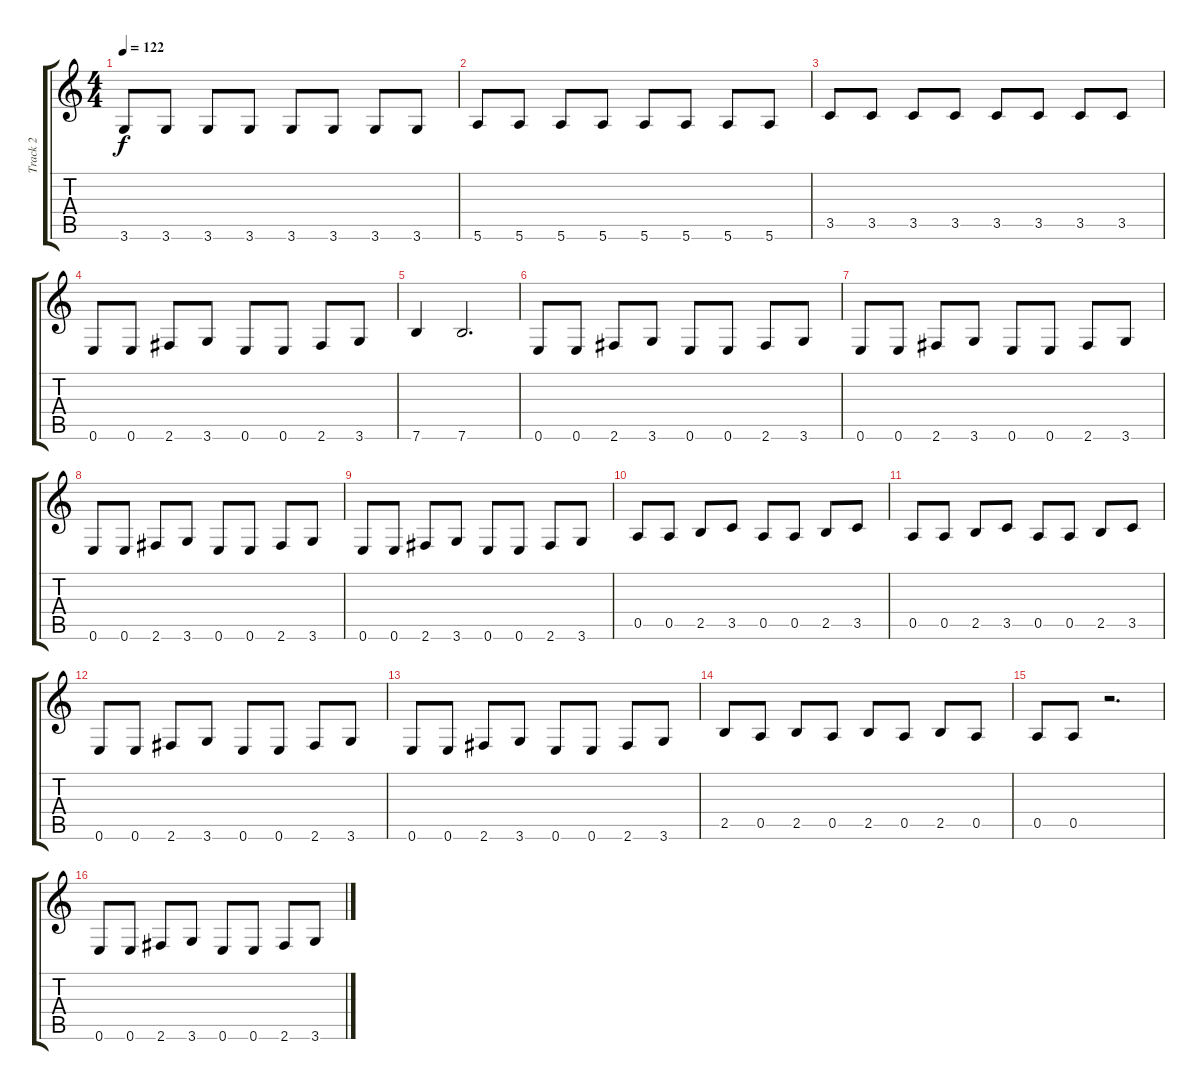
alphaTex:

\track ("Track 2" "Track 2") {instrument electricbasspick}
\staff {score tabs}
\tuning (E4 B3 G3 D3 A2 E2) {hide}
\ts (4 4)
\tempo 122
\clef g2
\ks c
3.6.8{dy f} 3.6.8 3.6.8 3.6.8 3.6.8 3.6.8 3.6.8 3.6.8 |
5.6.8 5.6.8 5.6.8 5.6.8 5.6.8 5.6.8 5.6.8 5.6.8 |
3.5.8 3.5.8 3.5.8 3.5.8 3.5.8 3.5.8 3.5.8 3.5.8 |
0.6.8 0.6.8 2.6.8 3.6.8 0.6.8 0.6.8 2.6.8 3.6.8 |
7.6.4 7.6.2{d} |
0.6.8 0.6.8 2.6.8 3.6.8 0.6.8 0.6.8 2.6.8 3.6.8 |
0.6.8 0.6.8 2.6.8 3.6.8 0.6.8 0.6.8 2.6.8 3.6.8 |
0.6.8 0.6.8 2.6.8 3.6.8 0.6.8 0.6.8 2.6.8 3.6.8 |
0.6.8 0.6.8 2.6.8 3.6.8 0.6.8 0.6.8 2.6.8 3.6.8 |
0.5.8 0.5.8 2.5.8 3.5.8 0.5.8 0.5.8 2.5.8 3.5.8 |
0.5.8 0.5.8 2.5.8 3.5.8 0.5.8 0.5.8 2.5.8 3.5.8 |
0.6.8 0.6.8 2.6.8 3.6.8 0.6.8 0.6.8 2.6.8 3.6.8 |
0.6.8 0.6.8 2.6.8 3.6.8 0.6.8 0.6.8 2.6.8 3.6.8 |
2.5.8 0.5.8 2.5.8 0.5.8 2.5.8 0.5.8 2.5.8 0.5.8 |
0.5.8 0.5.8 r.2{d} |
0.6.8 0.6.8 2.6.8 3.6.8 0.6.8 0.6.8 2.6.8 3.6.8
